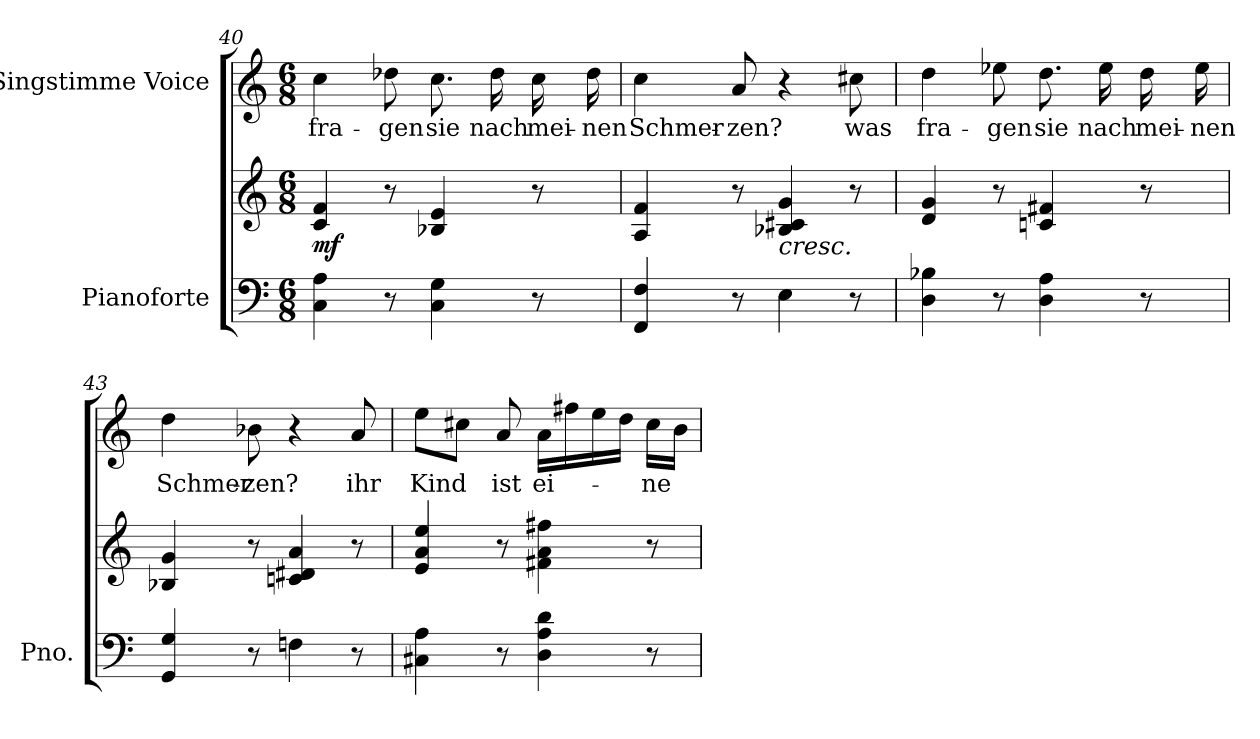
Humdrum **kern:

**kern	**kern	**dynam	**kern	**text
*part2	*part2	*part2	*part1	*part1
*staff3	*staff2	*staff2/3	*staff1	*staff1
*I"Pianoforte	*	*	*I"Singstimme Voice	*
*I'Pno.	*	*	*	*
*clefF4	*clefG2	*	*clefG2	*
*k[]	*k[]	*	*k[]	*
*M6/8	*M6/8	*	*M6/8	*
=40	=40	=40	=40	=40
!	!	!LO:DY:b	!	!LO:LY:b
4C\ 4A\	4c/ 4f/	mf	4cc\	fra-
!	!	!	!	!LO:LY:b
8r	8r	.	8dd-X\	-gen
!	!	!	!	!LO:LY:b
4C\ 4G\	4B-X/ 4e/	.	8.cc\	sie
!	!	!	!	!LO:LY:b
.	.	.	16dd-\	nach
!	!	!	!	!LO:LY:b
8r	8r	.	16cc\	mei-
!	!	!	!	!LO:LY:b
.	.	.	16dd-\	-nen
=41	=41	=41	=41	=41
!	!	!	!	!LO:LY:b
4FF/ 4F/	4A/ 4f/	.	4cc\	Schmer-
!	!	!	!	!LO:LY:b
8r	8r	.	8a/	-zen?
!	!LO:TX:b:i:t=cresc.	!	!	!
4E\	4B-X/ 4c#X/ 4g/	.	4r	.
!	!	!	!	!LO:LY:b
8r	8r	.	8cc#X\	was
=42	=42	=42	=42	=42
!	!	!	!	!LO:LY:b
4D\ 4B-X\	4d/ 4g/	.	4dd\	fra-
!	!	!	!	!LO:LY:b
8r	8r	.	8ee-X\	-gen
!	!	!	!	!LO:LY:b
4D\ 4A\	4cn/ 4f#X/	.	8.dd\	sie
!	!	!	!	!LO:LY:b
.	.	.	16ee-\	nach
!	!	!	!	!LO:LY:b
8r	8r	.	16dd\	mei-
!	!	!	!	!LO:LY:b
.	.	.	16ee-\	-nen
=43	=43	=43	=43	=43
!	!	!	!	!LO:LY:b
4GG/ 4G/	4B-X/ 4g/	.	4dd\	Schmer-
!	!	!	!	!LO:LY:b
8r	8r	.	8b-X\	-zen?
4Fn\	4cn/ 4d#X/ 4a/	.	4r	.
!	!	!	!	!LO:LY:b
8r	8r	.	8a/	ihr
!!LO:LB:g=z
=44	=44	=44	=44	=44
!	!	!	!	!LO:LY:b
4C#X\ 4A\	4e/ 4a/ 4ee/	.	8ee\L	Kind
.	.	.	8cc#X\J	.
!	!	!	!	!LO:LY:b
8r	8r	.	8a/	ist
!	!	!	!	!LO:LY:b
4D\ 4A\ 4d\	4f#X\ 4a\ 4ff#X\	.	16a\LL	ei-
.	.	.	16ff#X\	.
.	.	.	16ee\	.
.	.	.	16dd\JJ	.
!	!	!	!	!LO:LY:b
8r	8r	.	16cc#\LL	-ne
.	.	.	16b\JJ	.
=	=	=	=	=
*-	*-	*-	*-	*-
